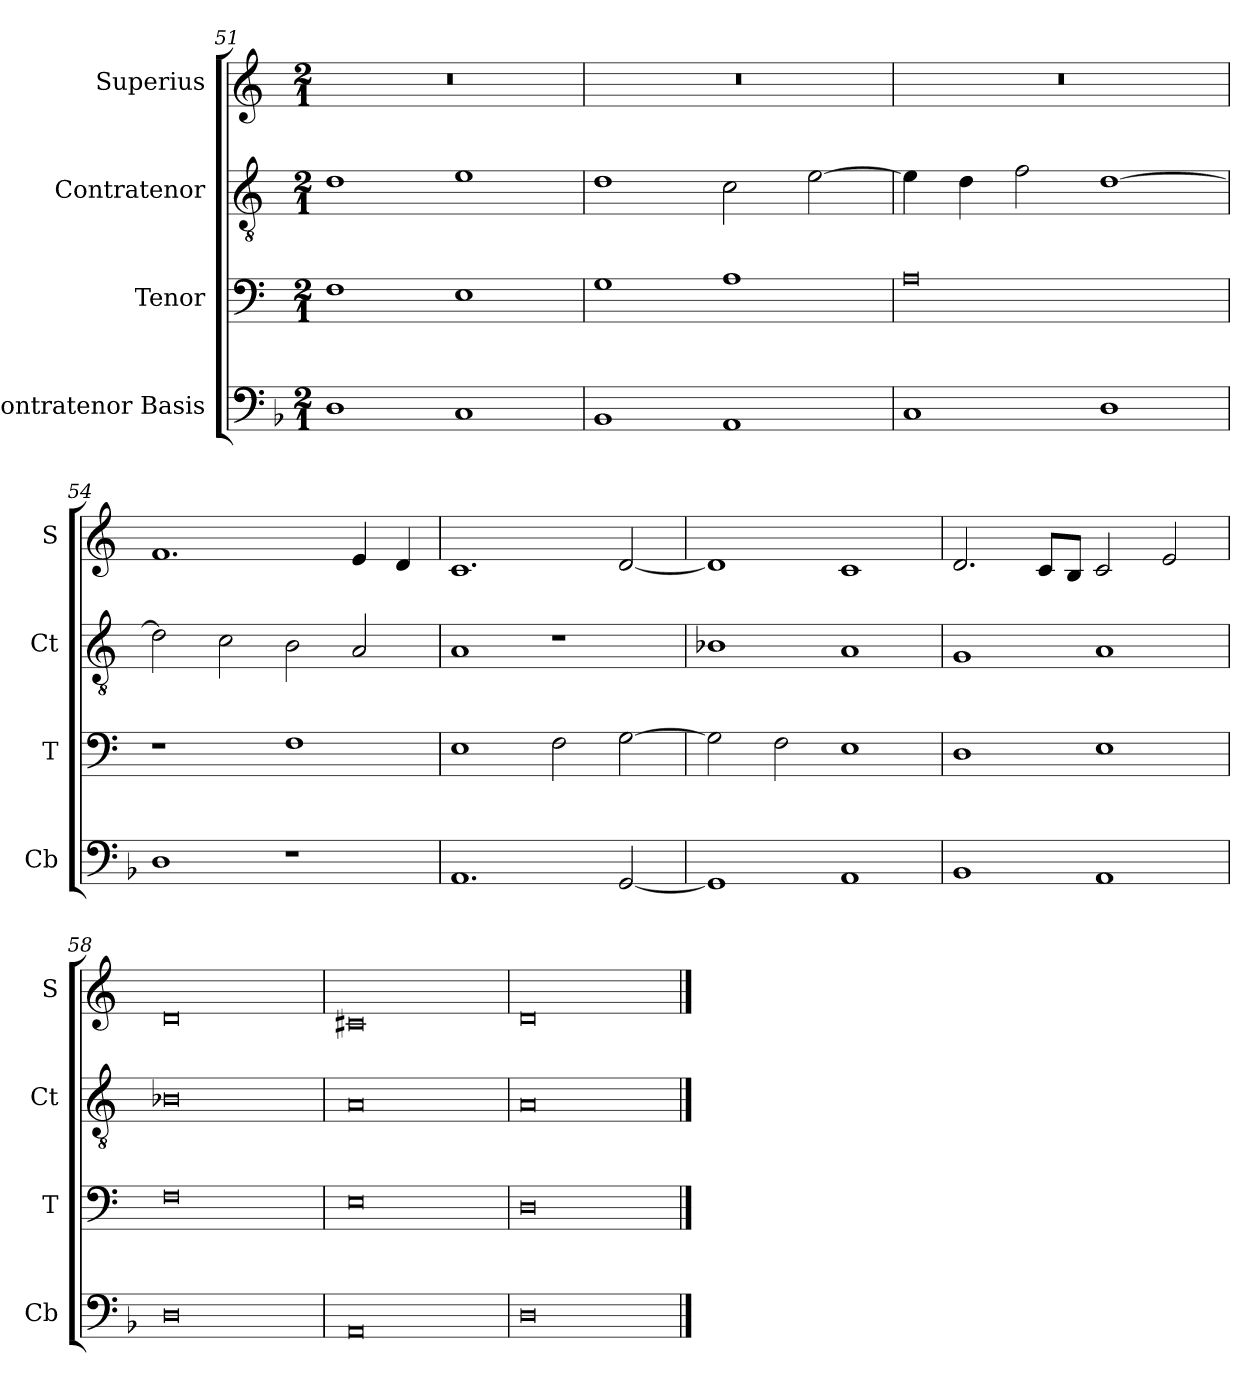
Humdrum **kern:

**kern	**kern	**kern	**kern
*part4	*part3	*part2	*part1
*staff4	*staff3	*staff2	*staff1
*I"Contratenor Basis	*I"Tenor	*I"Contratenor	*I"Superius
*I'Cb	*I'T	*I'Ct	*I'S
*clefF4	*clefF4	*clefGv2	*clefG2
*k[b-]	*k[]	*k[]	*k[]
*M2/1	*M2/1	*M2/1	*M2/1
=51	=51	=51	=51
1D	1F	1d	0r
1C	1E	1e	.
=52	=52	=52	=52
1BB-	1G	1d	0r
1AA	1A	2c\	.
.	.	[2e\	.
=53	=53	=53	=53
1C	0A	4e\]	0r
.	.	4d\	.
.	.	2f\	.
1D	.	[1d	.
=54	=54	=54	=54
1D	1r	2d\]	1.f
.	.	2c\	.
1r	1F	2B\	.
.	.	2A/	4e/
.	.	.	4d/
=55	=55	=55	=55
1.AA	1E	1A	1.c
.	2F\	1r	.
[2GG/	[2G\	.	[2d/
=56	=56	=56	=56
1GG]	2G\]	1B-X	1d]
.	2F\	.	.
1AA	1E	1A	1c
=57	=57	=57	=57
1BB-	1D	1G	2.d/
.	.	.	8c/L
.	.	.	8B/J
1AA	1E	1A	2c/
.	.	.	2e/
=58	=58	=58	=58
0D	0F	0B-X	0d
=59	=59	=59	=59
0AA	0E	0A	0c#X
=60	=60	=60	=60
0D	0D	0A	0d
==	==	==	==
*-	*-	*-	*-
